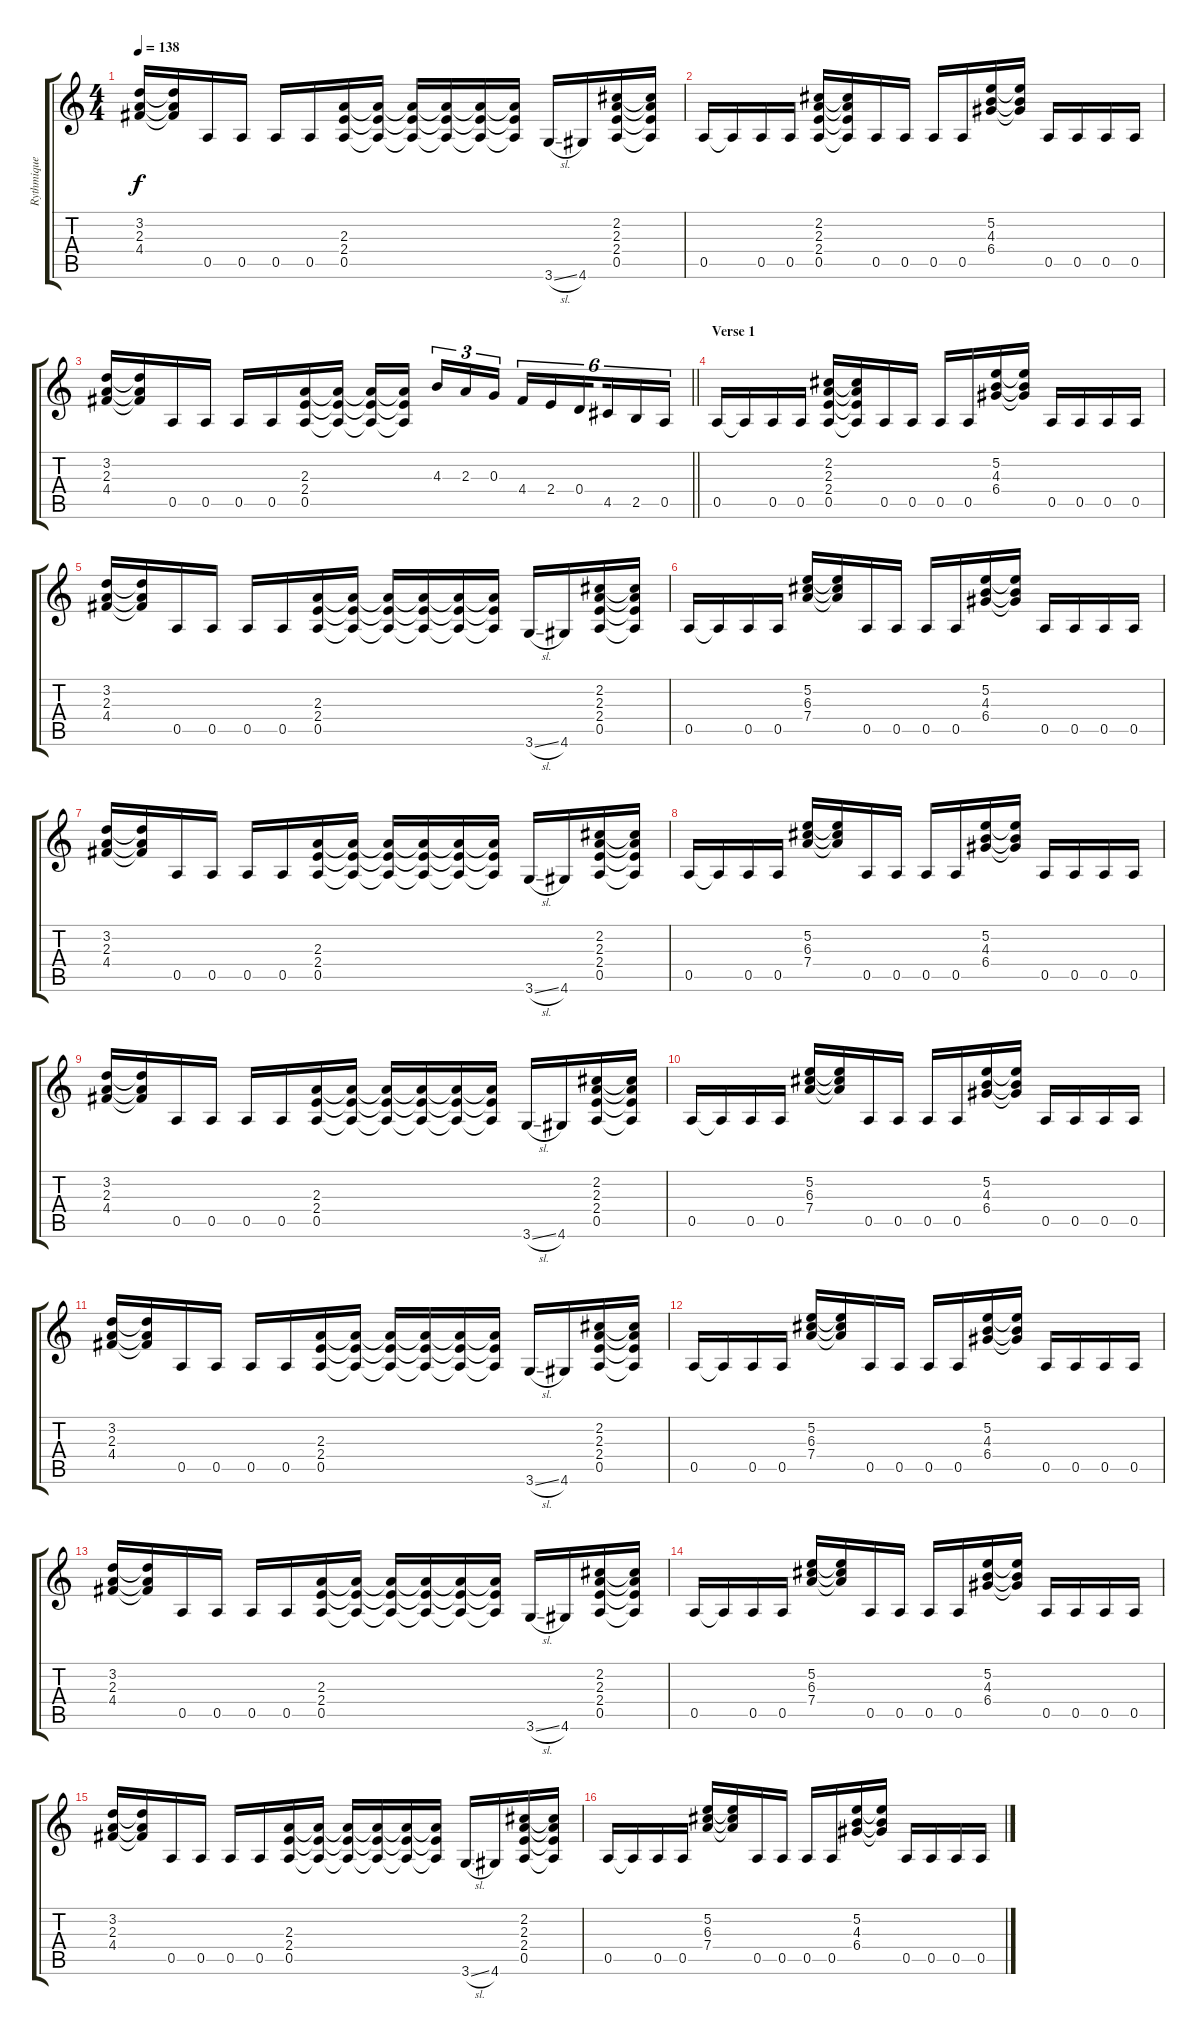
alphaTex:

\track ("Rythmique" "Rythmique") {instrument distortionguitar}
\staff {score tabs}
\tuning (E4 B3 G3 D3 A2 E2) {hide}
\ts (4 4)
\tempo 138
\clef g2
\ks c
(3.2 2.3 4.4).16{dy f} (3.2{t} 2.3{t} 4.4{t}).16 0.5.16 0.5.16 0.5.16 0.5.16 (2.3 2.4 0.5).16 (2.3{t} 2.4{t} 0.5{t}).16 (2.3{t} 2.4{t} 0.5{t}).16 (2.3{t} 2.4{t} 0.5{t}).16 (2.3{t} 2.4{t} 0.5{t}).16 (2.3{t} 2.4{t} 0.5{t}).16 3.6{sl}.16 4.6.16 (2.2 2.3 2.4 0.5).16 (2.2{t} 2.3{t} 2.4{t} 0.5{t}).16 |
0.5.16 0.5{t}.16 0.5.16 0.5.16 (2.2 2.3 2.4 0.5).16 (2.2{t} 2.3{t} 2.4{t} 0.5{t}).16 0.5.16 0.5.16 0.5.16 0.5.16 (5.2 4.3 6.4).16 (5.2{t} 4.3{t} 6.4{t}).16 0.5.16 0.5.16 0.5.16 0.5.16 |
\barLineRight lightlight
(3.2 2.3 4.4).16 (3.2{t} 2.3{t} 4.4{t}).16 0.5.16 0.5.16 0.5.16 0.5.16 (2.3 2.4 0.5).16 (2.3{t} 2.4{t} 0.5{t}).16 (2.3{t} 2.4{t} 0.5{t}).16 (2.3{t} 2.4{t} 0.5{t}).16{beam splitsecondary} 4.3.16{tu (3 2)} 2.3.16{tu (3 2)} 0.3.16{tu (3 2)} 4.4.16{tu (6 4)} 2.4.16{tu (6 4)} 0.4.16{tu (6 4) beam splitsecondary} 4.5.16{tu (6 4)} 2.5.16{tu (6 4)} 0.5.16{tu (6 4)} |
\section ("" "Verse 1")
0.5.16 0.5{t}.16 0.5.16 0.5.16 (2.2 2.3 2.4 0.5).16 (2.2{t} 2.3{t} 2.4{t} 0.5{t}).16 0.5.16 0.5.16 0.5.16 0.5.16 (5.2 4.3 6.4).16 (5.2{t} 4.3{t} 6.4{t}).16 0.5.16 0.5.16 0.5.16 0.5.16 |
(3.2 2.3 4.4).16 (3.2{t} 2.3{t} 4.4{t}).16 0.5.16 0.5.16 0.5.16 0.5.16 (2.3 2.4 0.5).16 (2.3{t} 2.4{t} 0.5{t}).16 (2.3{t} 2.4{t} 0.5{t}).16 (2.3{t} 2.4{t} 0.5{t}).16 (2.3{t} 2.4{t} 0.5{t}).16 (2.3{t} 2.4{t} 0.5{t}).16 3.6{sl}.16 4.6.16 (2.2 2.3 2.4 0.5).16 (2.2{t} 2.3{t} 2.4{t} 0.5{t}).16 |
0.5.16 0.5{t}.16 0.5.16 0.5.16 (5.2 6.3 7.4).16 (5.2{t} 6.3{t} 7.4{t}).16 0.5.16 0.5.16 0.5.16 0.5.16 (5.2 4.3 6.4).16 (5.2{t} 4.3{t} 6.4{t}).16 0.5.16 0.5.16 0.5.16 0.5.16 |
(3.2 2.3 4.4).16 (3.2{t} 2.3{t} 4.4{t}).16 0.5.16 0.5.16 0.5.16 0.5.16 (2.3 2.4 0.5).16 (2.3{t} 2.4{t} 0.5{t}).16 (2.3{t} 2.4{t} 0.5{t}).16 (2.3{t} 2.4{t} 0.5{t}).16 (2.3{t} 2.4{t} 0.5{t}).16 (2.3{t} 2.4{t} 0.5{t}).16 3.6{sl}.16 4.6.16 (2.2 2.3 2.4 0.5).16 (2.2{t} 2.3{t} 2.4{t} 0.5{t}).16 |
0.5.16 0.5{t}.16 0.5.16 0.5.16 (5.2 6.3 7.4).16 (5.2{t} 6.3{t} 7.4{t}).16 0.5.16 0.5.16 0.5.16 0.5.16 (5.2 4.3 6.4).16 (5.2{t} 4.3{t} 6.4{t}).16 0.5.16 0.5.16 0.5.16 0.5.16 |
(3.2 2.3 4.4).16 (3.2{t} 2.3{t} 4.4{t}).16 0.5.16 0.5.16 0.5.16 0.5.16 (2.3 2.4 0.5).16 (2.3{t} 2.4{t} 0.5{t}).16 (2.3{t} 2.4{t} 0.5{t}).16 (2.3{t} 2.4{t} 0.5{t}).16 (2.3{t} 2.4{t} 0.5{t}).16 (2.3{t} 2.4{t} 0.5{t}).16 3.6{sl}.16 4.6.16 (2.2 2.3 2.4 0.5).16 (2.2{t} 2.3{t} 2.4{t} 0.5{t}).16 |
0.5.16 0.5{t}.16 0.5.16 0.5.16 (5.2 6.3 7.4).16 (5.2{t} 6.3{t} 7.4{t}).16 0.5.16 0.5.16 0.5.16 0.5.16 (5.2 4.3 6.4).16 (5.2{t} 4.3{t} 6.4{t}).16 0.5.16 0.5.16 0.5.16 0.5.16 |
(3.2 2.3 4.4).16 (3.2{t} 2.3{t} 4.4{t}).16 0.5.16 0.5.16 0.5.16 0.5.16 (2.3 2.4 0.5).16 (2.3{t} 2.4{t} 0.5{t}).16 (2.3{t} 2.4{t} 0.5{t}).16 (2.3{t} 2.4{t} 0.5{t}).16 (2.3{t} 2.4{t} 0.5{t}).16 (2.3{t} 2.4{t} 0.5{t}).16 3.6{sl}.16 4.6.16 (2.2 2.3 2.4 0.5).16 (2.2{t} 2.3{t} 2.4{t} 0.5{t}).16 |
0.5.16 0.5{t}.16 0.5.16 0.5.16 (5.2 6.3 7.4).16 (5.2{t} 6.3{t} 7.4{t}).16 0.5.16 0.5.16 0.5.16 0.5.16 (5.2 4.3 6.4).16 (5.2{t} 4.3{t} 6.4{t}).16 0.5.16 0.5.16 0.5.16 0.5.16 |
(3.2 2.3 4.4).16 (3.2{t} 2.3{t} 4.4{t}).16 0.5.16 0.5.16 0.5.16 0.5.16 (2.3 2.4 0.5).16 (2.3{t} 2.4{t} 0.5{t}).16 (2.3{t} 2.4{t} 0.5{t}).16 (2.3{t} 2.4{t} 0.5{t}).16 (2.3{t} 2.4{t} 0.5{t}).16 (2.3{t} 2.4{t} 0.5{t}).16 3.6{sl}.16 4.6.16 (2.2 2.3 2.4 0.5).16 (2.2{t} 2.3{t} 2.4{t} 0.5{t}).16 |
0.5.16 0.5{t}.16 0.5.16 0.5.16 (5.2 6.3 7.4).16 (5.2{t} 6.3{t} 7.4{t}).16 0.5.16 0.5.16 0.5.16 0.5.16 (5.2 4.3 6.4).16 (5.2{t} 4.3{t} 6.4{t}).16 0.5.16 0.5.16 0.5.16 0.5.16 |
(3.2 2.3 4.4).16 (3.2{t} 2.3{t} 4.4{t}).16 0.5.16 0.5.16 0.5.16 0.5.16 (2.3 2.4 0.5).16 (2.3{t} 2.4{t} 0.5{t}).16 (2.3{t} 2.4{t} 0.5{t}).16 (2.3{t} 2.4{t} 0.5{t}).16 (2.3{t} 2.4{t} 0.5{t}).16 (2.3{t} 2.4{t} 0.5{t}).16 3.6{sl}.16 4.6.16 (2.2 2.3 2.4 0.5).16 (2.2{t} 2.3{t} 2.4{t} 0.5{t}).16 |
0.5.16 0.5{t}.16 0.5.16 0.5.16 (5.2 6.3 7.4).16 (5.2{t} 6.3{t} 7.4{t}).16 0.5.16 0.5.16 0.5.16 0.5.16 (5.2 4.3 6.4).16 (5.2{t} 4.3{t} 6.4{t}).16 0.5.16 0.5.16 0.5.16 0.5.16
